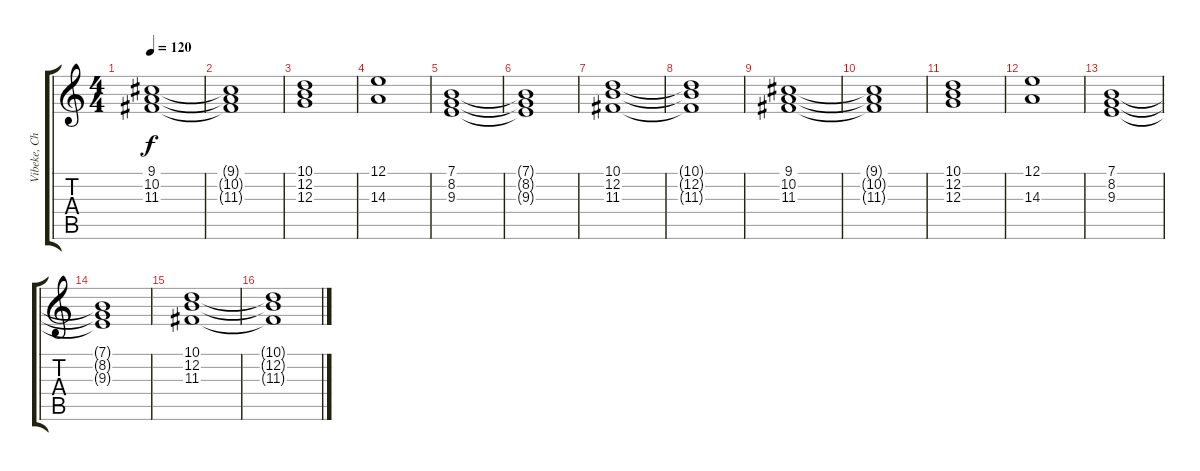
\track ("Vibeke, Choir and einar " "Vibeke, Ch") {instrument choiraahs}
\staff {score tabs}
\tuning (E4 B3 G3 D3 A2 E2) {hide}
\ts (4 4)
\tempo 120
\clef g2
\ks c
(9.1 10.2 11.3).1{dy f} |
(9.1{t} 10.2{t} 11.3{t}).1 |
(10.1 12.2 12.3).1 |
(12.1 14.3).1 |
(7.1 8.2 9.3).1{volume 8 instrument stringensemble1} |
(7.1{t} 8.2{t} 9.3{t}).1 |
(10.1 12.2 11.3).1 |
(10.1{t} 12.2{t} 11.3{t}).1 |
(9.1 10.2 11.3).1 |
(9.1{t} 10.2{t} 11.3{t}).1 |
(10.1 12.2 12.3).1 |
(12.1 14.3).1 |
(7.1 8.2 9.3).1{volume 8 instrument stringensemble1} |
(7.1{t} 8.2{t} 9.3{t}).1 |
(10.1 12.2 11.3).1 |
(10.1{t} 12.2{t} 11.3{t}).1
